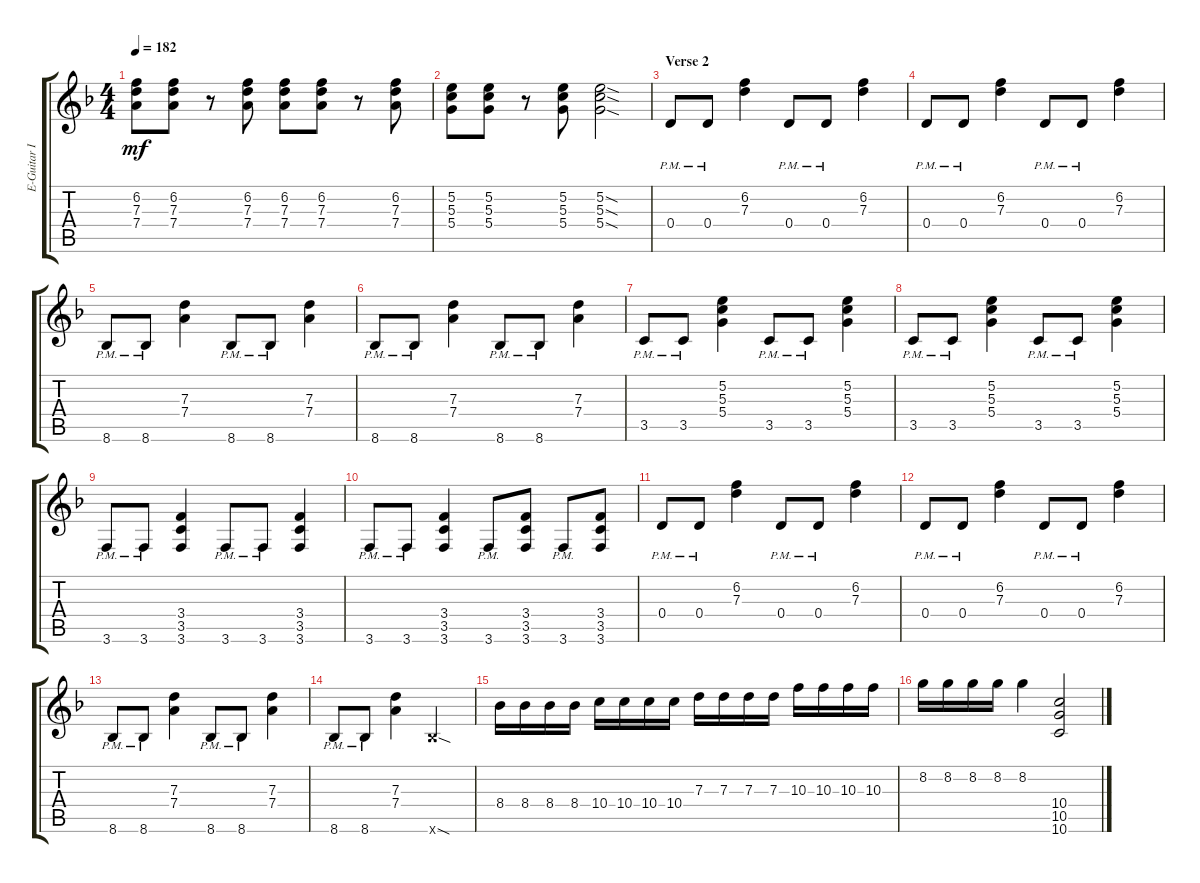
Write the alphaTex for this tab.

\track ("E-Guitar II" "E-Guitar I") {instrument overdrivenguitar}
\staff {score tabs}
\tuning (E4 B3 G3 D3 A2 D2) {hide}
\ts (4 4)
\tempo 182
\clef g2
\ks f
(6.2 7.3 7.4).8{dy mf} (6.2 7.3 7.4).8 r.8 (6.2 7.3 7.4).8 (6.2 7.3 7.4).8 (6.2 7.3 7.4).8 r.8 (6.2 7.3 7.4).8 |
(5.2 5.3 5.4).8 (5.2 5.3 5.4).8 r.8 (5.2 5.3 5.4).8 (5.2{sod} 5.3{sod} 5.4{sod}).2 |
\section ("" "Verse 2")
0.4{pm}.8 0.4{pm}.8 (6.2 7.3).4 0.4{pm}.8 0.4{pm}.8 (6.2 7.3).4 |
0.4{pm}.8 0.4{pm}.8 (6.2 7.3).4 0.4{pm}.8 0.4{pm}.8 (6.2 7.3).4 |
8.6{pm}.8 8.6{pm}.8 (7.3 7.4).4 8.6{pm}.8 8.6{pm}.8 (7.3 7.4).4 |
8.6{pm}.8 8.6{pm}.8 (7.3 7.4).4 8.6{pm}.8 8.6{pm}.8 (7.3 7.4).4 |
3.5{pm}.8 3.5{pm}.8 (5.2 5.3 5.4).4 3.5{pm}.8 3.5{pm}.8 (5.2 5.3 5.4).4 |
3.5{pm}.8 3.5{pm}.8 (5.2 5.3 5.4).4 3.5{pm}.8 3.5{pm}.8 (5.2 5.3 5.4).4 |
3.6{pm}.8 3.6{pm}.8 (3.4 3.5 3.6).4 3.6{pm}.8 3.6{pm}.8 (3.4 3.5 3.6).4 |
3.6{pm}.8 3.6{pm}.8 (3.4 3.5 3.6).4 3.6{pm}.8 (3.4 3.5 3.6).8 3.6{pm}.8 (3.4 3.5 3.6).8 |
0.4{pm}.8 0.4{pm}.8 (6.2 7.3).4 0.4{pm}.8 0.4{pm}.8 (6.2 7.3).4 |
0.4{pm}.8 0.4{pm}.8 (6.2 7.3).4 0.4{pm}.8 0.4{pm}.8 (6.2 7.3).4 |
8.6{pm}.8 8.6{pm}.8 (7.3 7.4).4 8.6{pm}.8 8.6{pm}.8 (7.3 7.4).4 |
8.6{pm}.8 8.6{pm}.8 (7.3 7.4).4 8.6{sod x}.2 |
8.4.16 8.4.16 8.4.16 8.4.16 10.4.16 10.4.16 10.4.16 10.4.16 7.3.16 7.3.16 7.3.16 7.3.16 10.3.16 10.3.16 10.3.16 10.3.16 |
8.2.16 8.2.16 8.2.16 8.2.16 8.2.4 (10.4 10.5 10.6).2
